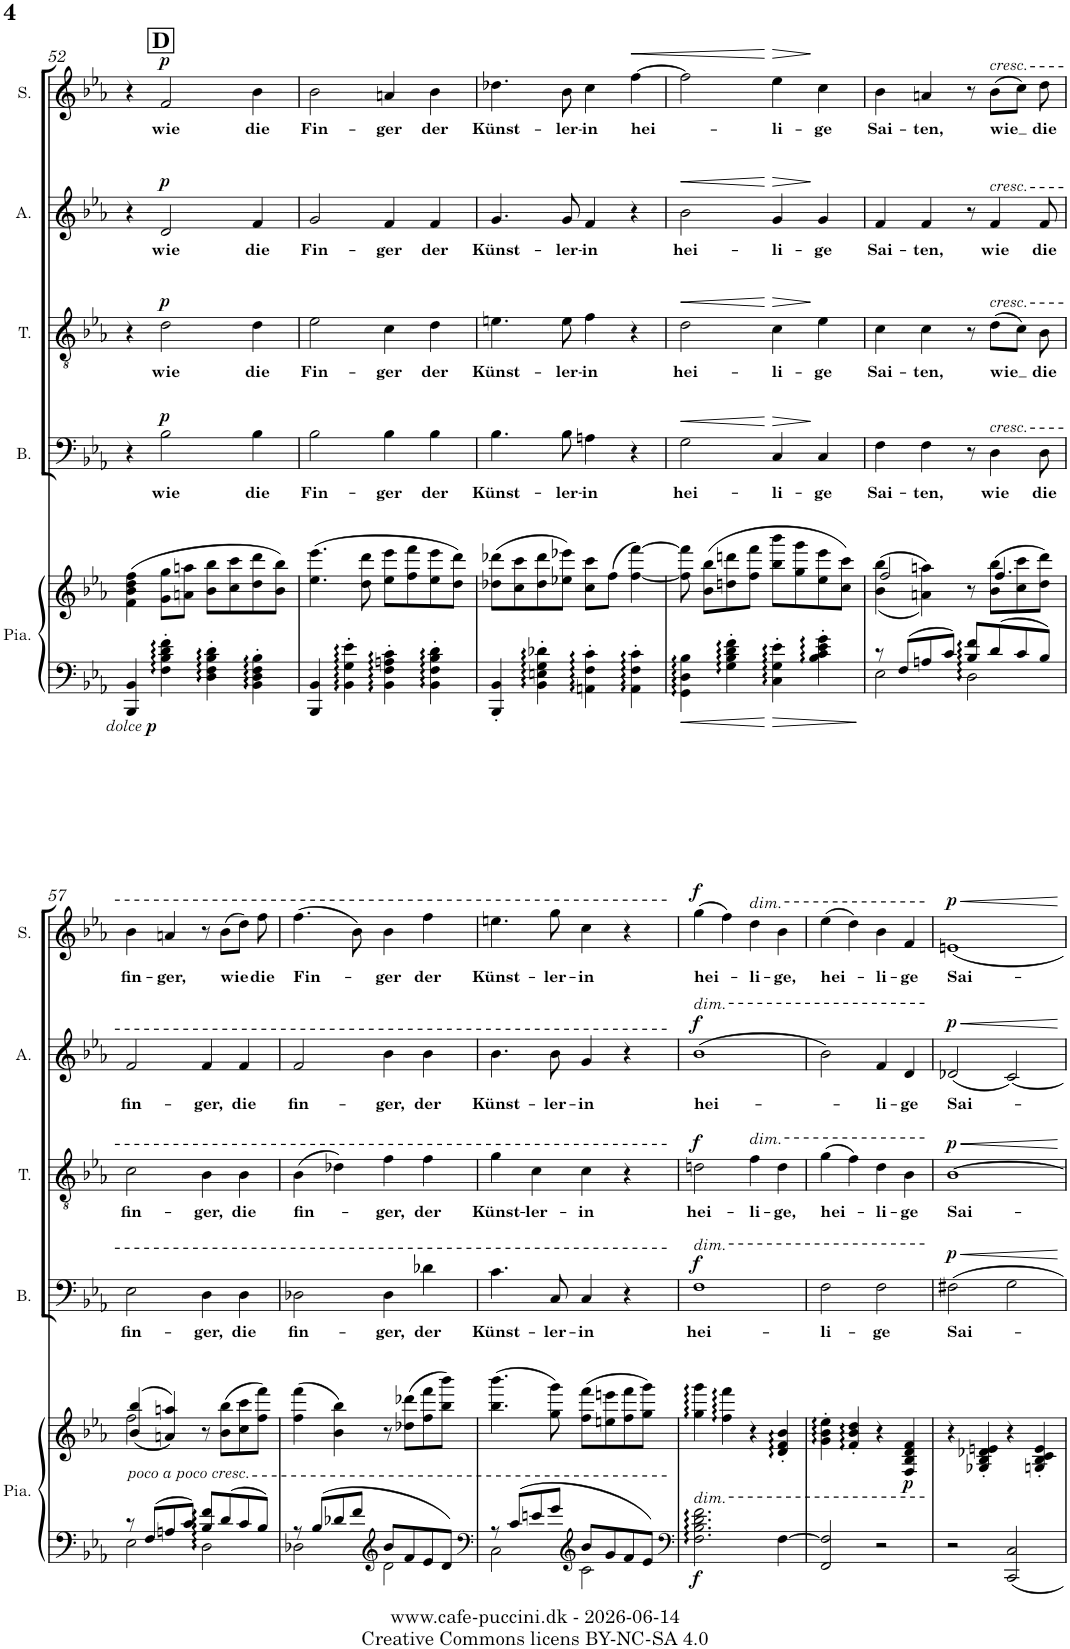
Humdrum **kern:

**kern	**kern	**dynam	**kern	**text	**dynam	**kern	**text	**dynam	**kern	**text	**dynam	**kern	**text	**dynam
*part5	*part5	*part5	*part4	*part4	*part4	*part3	*part3	*part3	*part2	*part2	*part2	*part1	*part1	*part1
*staff6	*staff5	*staff5/6	*staff4	*staff4	*staff4	*staff3	*staff3	*staff3	*staff2	*staff2	*staff2	*staff1	*staff1	*staff1
*I"Piano	*	*	*I"Basse	*	*	*I"Ténor	*	*	*I"Alto	*	*	*I"Soprano	*	*
*I'Pia.	*	*	*I'B.	*	*	*I'T.	*	*	*I'A.	*	*	*I'S.	*	*
!!LO:PB:g=z
*clefF4	*clefG2	*	*clefF4	*	*	*clefGv2	*	*	*clefG2	*	*	*clefG2	*	*
*k[b-e-a-]	*k[b-e-a-]	*	*k[b-e-a-]	*	*	*k[b-e-a-]	*	*	*k[b-e-a-]	*	*	*k[b-e-a-]	*	*
*M4/4	*M4/4	*	*M4/4	*	*	*M4/4	*	*	*M4/4	*	*	*M4/4	*	*
*met(c)	*met(c)	*	*met(c)	*	*	*met(c)	*	*	*met(c)	*	*	*met(c)	*	*
!!LO:REH:place=s1:a:B:cj:fs=14:t=D:qo=1
=52	=52	=52	=52	=52	=52	=52	=52	=52	=52	=52	=52	=52	=52	=52
!	!	!LO:DY:b=2	!	!	!	!	!	!	!	!	!	!	!	!
!	!	!LO:DY:n=1:b=2	!	!	!	!	!	!	!	!	!	!	!	!
4BBB-/ 4BB-/	(>4f\ 4b-\ 4dd\ 4ff\	other-dynamics p	4r	.	.	4r	.	.	4r	.	.	4r	.	.
!	!	!	!	!LO:LY:b	!LO:DY:a	!	!LO:LY:b	!LO:DY:a	!	!LO:LY:b	!LO:DY:a	!	!LO:LY:b	!LO:DY:a
4F\' 4B-\' 4d\' 4f\'	8g\ 8gg\L	.	2B-\	wie	p	2d\	wie	p	2d/	wie	p	2f/	wie	p
.	8an\ 8aan\J	.	.	.	.	.	.	.	.	.	.	.	.	.
4D\' 4F\' 4B-\' 4d\'	8b-\ 8bb-\L	.	.	.	.	.	.	.	.	.	.	.	.	.
.	8cc\ 8ccc\	.	.	.	.	.	.	.	.	.	.	.	.	.
!	!	!	!	!LO:LY:b	!	!	!LO:LY:b	!	!	!LO:LY:b	!	!	!LO:LY:b	!
4BB-\' 4D\' 4F\' 4B-\'	8dd\ 8ddd\	.	4B-\	die	.	4d\	die	.	4f/	die	.	4b-\	die	.
.	8b-\ 8bb-\J)	.	.	.	.	.	.	.	.	.	.	.	.	.
=53	=53	=53	=53	=53	=53	=53	=53	=53	=53	=53	=53	=53	=53	=53
!	!	!	!	!LO:LY:b	!	!	!LO:LY:b	!	!	!LO:LY:b	!	!	!LO:LY:b	!
4BBB-/ 4BB-/	(>4.ee-\ 4.eee-\	.	2B-\	Fin-	.	2e-\	Fin-	.	2g/	Fin-	.	2b-\	Fin-	.
4BB-\' 4G\' 4e-\'	.	.	.	.	.	.	.	.	.	.	.	.	.	.
.	8dd\ 8ddd\	.	.	.	.	.	.	.	.	.	.	.	.	.
!	!	!	!	!LO:LY:b	!	!	!LO:LY:b	!	!	!LO:LY:b	!	!	!LO:LY:b	!
4BB-\' 4F\' 4An\' 4c\'	8ee-\ 8eee-\L	.	4B-\	-ger	.	4c\	-ger	.	4f/	-ger	.	4an/	-ger	.
.	8ff\ 8fff\	.	.	.	.	.	.	.	.	.	.	.	.	.
!	!	!	!	!LO:LY:b	!	!	!LO:LY:b	!	!	!LO:LY:b	!	!	!LO:LY:b	!
4BB-\' 4F\' 4B-\' 4d\'	8ee-\ 8eee-\	.	4B-\	der	.	4d\	der	.	4f/	der	.	4b-\	der	.
.	8dd\ 8ddd\J)	.	.	.	.	.	.	.	.	.	.	.	.	.
=54	=54	=54	=54	=54	=54	=54	=54	=54	=54	=54	=54	=54	=54	=54
!	!	!	!	!LO:LY:b	!	!	!LO:LY:b	!	!	!LO:LY:b	!	!	!LO:LY:b	!
4BBB-/' 4BB-/'	(>8dd-X\ 8ddd-X\L	.	4.B-\	Künst-	.	4.en\	Künst-	.	4.g/	Künst-	.	4.dd-X\	Künst-	.
.	8cc\ 8ccc\	.	.	.	.	.	.	.	.	.	.	.	.	.
4BB-\' 4En\' 4G\' 4d-X\'	8dd-\ 8ddd-\	.	.	.	.	.	.	.	.	.	.	.	.	.
!	!	!	!	!LO:LY:b	!	!	!LO:LY:b	!	!	!LO:LY:b	!	!	!LO:LY:b	!
.	8ee-X\ 8eee-X\J)	.	8B-\	-ler-	.	8e\	-ler-	.	8g/	-ler-	.	8b-\	-ler-	.
!	!	!	!	!LO:LY:b	!	!	!LO:LY:b	!	!	!LO:LY:b	!	!	!LO:LY:b	!
4AAn\' 4F\' 4c\'	8cc\ 8ccc\L	.	4An\	-in	.	4f\	-in	.	4f/	-in	.	4cc\	-in	.
.	(>8ff\J	.	.	.	.	.	.	.	.	.	.	.	.	.
!	!	!	!	!	!	!	!	!	!	!	!	!	!LO:LY:b	!LO:HP:b
4AA\' 4F\' 4c\'	[4ff\ [4fff\)	.	4r	.	.	4r	.	.	4r	.	.	[4ff\	hei-	<
=55	=55	=55	=55	=55	=55	=55	=55	=55	=55	=55	=55	=55	=55	=55
!	!	!	!	!LO:LY:b	!LO:HP:b	!	!LO:LY:b	!LO:HP:b	!	!LO:LY:b	!LO:HP:b	!	!	!
4GG\ 4D\ 4B-\	8ff\] 8fff\]	.	2G\	hei-	<	2d\	hei-	<	2b-\	hei-	<	2ff\]	.	.
.	(>8b-\ 8bb-\L	.	.	.	.	.	.	.	.	.	.	.	.	.
4G\' 4B-\' 4d\' 4f\'	8ddn\ 8dddn\	.	.	.	.	.	.	.	.	.	.	.	.	.
.	8ff\ 8fff\J	.	.	.	.	.	.	.	.	.	.	.	.	.
!	!	!	!	!LO:LY:b	!LO:HP:n=1:b	!	!LO:LY:b	!LO:HP:n=1:b	!	!LO:LY:b	!LO:HP:n=1:b	!	!LO:LY:b	!LO:HP:n=1:b
4C\' 4G\' 4e-\'	8bb-\ 8bbb-\L	.	4C/	-li-	[ >	4c\	-li-	[ >	4g/	-li-	[ >	4ee-\	-li-	[ >
.	8gg\ 8ggg\	.	.	.	.	.	.	.	.	.	.	.	.	.
!	!	!	!	!LO:LY:b	!	!	!LO:LY:b	!	!	!LO:LY:b	!	!	!LO:LY:b	!
4B-\' 4c\' 4e-\' 4g\'	8ee-\ 8eee-\	.	4C/	-ge	]	4e-\	-ge	]	4g/	-ge	]	4cc\	-ge	]
.	8cc\ 8ccc\J)	.	.	.	.	.	.	.	.	.	.	.	.	.
=56	=56	=56	=56	=56	=56	=56	=56	=56	=56	=56	=56	=56	=56	=56
*^	*^	*	*	*	*	*	*	*	*	*	*	*	*	*
*	*^	*	*	*	*	*	*	*	*	*	*	*	*	*	*	*
!	!	!	!	!	!	!	!LO:LY:b	!	!	!LO:LY:b	!	!	!LO:LY:b	!	!	!LO:LY:b	!
8r	2E-\	2ryy	2ff/	(>(<4b-\ 4bb-\	.	4F\	Sai-	.	4c\	Sai-	.	4f/	Sai-	.	4b-\	Sai-	.
8F/L	.	.	.	.	.	.	.	.	.	.	.	.	.	.	.	.	.
!	!	!	!	!	!	!	!LO:LY:b	!	!	!LO:LY:b	!	!	!LO:LY:b	!	!	!LO:LY:b	!
8An/	.	.	.	4an\ 4aan\))	.	4F\	-ten,	.	4c\	-ten,	.	4f/	-ten,	.	4an/	-ten,	.
8c/J	.	.	.	.	.	.	.	.	.	.	.	.	.	.	.	.	.
8B-/ 8f/L	2D\	2D 2B- 2f	8r	8ryy	.	8r	.	.	8r	.	.	8r	.	.	8r	.	.
!	!	!	!	!	!	!	!	!	!	!	!	!	!	!	!LO:TX:a:t=cresc.	!	!
!	!	!	!	!	!	!	!	!	!	!	!	!LO:TX:a:t=cresc.	!	!	!	!	!
!	!	!	!	!	!	!	!	!	!LO:TX:a:t=cresc.	!	!	!	!	!	!	!	!
!	!	!	!	!	!	!LO:TX:a:t=cresc.	!	!	!	!	!	!	!	!	!	!	!
!	!	!	!	!	!	!	!LO:LY:b	!	!	!LO:LY:b	!	!	!LO:LY:b	!	!	!LO:LY:b	!
8d/	.	.	4.ff/	(>8b-\ 8bb-\L	.	4D\	wie	.	(>8d\L	wie	.	4f/	wie	.	(>8b-\L	wie	.
8c/	.	.	.	8cc\ 8ccc\	.	.	.	.	8c\J)	.	.	.	.	.	8cc\J)	.	.
!	!	!	!	!	!	!	!LO:LY:b	!	!	!LO:LY:b	!	!	!LO:LY:b	!	!	!LO:LY:b	!
8B-/J	.	.	.	8dd\ 8ddd\J)	.	8D\	die	.	8B-\	die	.	8f/	die	.	8dd\	die	.
!!LO:LB:g=z
=57	=57	=57	=57	=57	=57	=57	=57	=57	=57	=57	=57	=57	=57	=57	=57	=57	=57
!LO:TX:a:t=poco a poco cresc.	!	!	!	!	!	!	!	!	!	!	!	!	!	!	!	!	!
!	!	!	!	!	!	!	!LO:LY:b	!	!	!LO:LY:b	!	!	!LO:LY:b	!	!	!LO:LY:b	!
8r	2E-\	2ryy	(>(<4b-/ 4bb-/	2ff\	.	2E-\	fin-	.	2c\	fin-	.	2f/	fin-	.	4b-\	fin-	.
8F/L	.	.	.	.	.	.	.	.	.	.	.	.	.	.	.	.	.
!	!	!	!	!	!	!	!	!	!	!	!	!	!	!	!	!LO:LY:b	!
8An/	.	.	4an/ 4aan/))	.	.	.	.	.	.	.	.	.	.	.	4an/	-ger,	.
8c/J	.	.	.	.	.	.	.	.	.	.	.	.	.	.	.	.	.
!	!	!	!	!	!	!	!LO:LY:b	!	!	!LO:LY:b	!	!	!LO:LY:b	!	!	!	!
8B-/ 8f/L	2D\	2D 2B- 2f	8r	8ryy	.	4D\	-ger,	.	4B-\	-ger,	.	4f/	-ger,	.	8r	.	.
!	!	!	!	!	!	!	!	!	!	!	!	!	!	!	!	!LO:LY:b	!
8d/	.	.	(>8b-\ 8bb-\L	4.ryy	.	.	.	.	.	.	.	.	.	.	(>8b-\L	wie	.
!	!	!	!	!	!	!	!LO:LY:b	!	!	!LO:LY:b	!	!	!LO:LY:b	!	!	!	!
8c/	.	.	8cc\ 8ccc\	.	.	4D\	die	.	4B-\	die	.	4f/	die	.	8dd\J)	.	.
!	!	!	!	!	!	!	!	!	!	!	!	!	!	!	!	!LO:LY:b	!
8B-/J	.	.	8ff\ 8fff\J)	.	.	.	.	.	.	.	.	.	.	.	8ff\	die	.
*	*v	*v	*	*	*	*	*	*	*	*	*	*	*	*	*	*	*
*	*	*v	*v	*	*	*	*	*	*	*	*	*	*	*	*	*
=58	=58	=58	=58	=58	=58	=58	=58	=58	=58	=58	=58	=58	=58	=58	=58
!	!	!	!	!	!LO:LY:b	!	!	!LO:LY:b	!	!	!LO:LY:b	!	!	!LO:LY:b	!
8r	2D-X\	(>4ff\ 4fff\	.	2D-X\	fin-	.	(>4B-\	fin-	.	2f/	fin-	.	(>4.ff\	Fin-	.
8B-/L	.	.	.	.	.	.	.	.	.	.	.	.	.	.	.
8d-X/	.	4b-\ 4bb-\)	.	.	.	.	4d-X\)	.	.	.	.	.	.	.	.
8f/J	.	.	.	.	.	.	.	.	.	.	.	.	8b-\)	.	.
*clefG2	*	*	*	*	*	*	*	*	*	*	*	*	*	*	*
!	!	!	!	!	!LO:LY:b	!	!	!LO:LY:b	!	!	!LO:LY:b	!	!	!LO:LY:b	!
8b-/L	2d-\	8r	.	4D-\	-ger,	.	4f\	-ger,	.	4b-\	-ger,	.	4b-\	-ger	.
8f/	.	(>8dd-X\ 8ddd-X\L	.	.	.	.	.	.	.	.	.	.	.	.	.
!	!	!	!	!	!LO:LY:b	!	!	!LO:LY:b	!	!	!LO:LY:b	!	!	!LO:LY:b	!
8e-/	.	8ff\ 8fff\	.	4d-X\	der	.	4f\	der	.	4b-\	der	.	4ff\	der	.
8d-/J	.	8bb-\ 8bbb-\J)	.	.	.	.	.	.	.	.	.	.	.	.	.
=59	=59	=59	=59	=59	=59	=59	=59	=59	=59	=59	=59	=59	=59	=59	=59
*clefF4	*	*	*	*	*	*	*	*	*	*	*	*	*	*	*
!	!	!	!	!	!LO:LY:b	!	!	!LO:LY:b	!	!	!LO:LY:b	!	!	!LO:LY:b	!
8r	2C\	(>4.bb-\ 4.bbb-\	.	4.c\	Künst-	.	4g\	Künst-	.	4.b-\	Künst-	.	4.een\	Künst-	.
8c/L	.	.	.	.	.	.	.	.	.	.	.	.	.	.	.
!	!	!	!	!	!	!	!	!LO:LY:b	!	!	!	!	!	!	!
8en/	.	.	.	.	.	.	4c\	-ler-	.	.	.	.	.	.	.
!	!	!	!	!	!LO:LY:b	!	!	!	!	!	!LO:LY:b	!	!	!LO:LY:b	!
8g/J	.	8gg\ 8ggg\)	.	8C/	-ler-	.	.	.	.	8b-\	-ler-	.	8gg\	-ler-	.
*clefG2	*	*	*	*	*	*	*	*	*	*	*	*	*	*	*
!	!	!	!	!	!LO:LY:b	!	!	!LO:LY:b	!	!	!LO:LY:b	!	!	!LO:LY:b	!
8b-/L	2c\	(>8ff\ 8fff\L	.	4C/	-in	.	4c\	-in	.	4g/	-in	.	4cc\	-in	.
8g/	.	8een\ 8eeen\	.	.	.	.	.	.	.	.	.	.	.	.	.
8f/	.	8ff\ 8fff\	.	4r	.	.	4r	.	.	4r	.	.	4r	.	.
8e/J	.	8gg\ 8ggg\J)	.	.	.	.	.	.	.	.	.	.	.	.	.
*v	*v	*	*	*	*	*	*	*	*	*	*	*	*	*	*
=60	=60	=60	=60	=60	=60	=60	=60	=60	=60	=60	=60	=60	=60	=60
*clefF4	*	*	*	*	*	*	*	*	*	*	*	*	*	*
!	!	!	!	!	!	!	!	!	!LO:TX:a:t=dim.	!	!	!	!	!
!	!	!	!LO:TX:a:t=dim.	!	!	!	!	!	!	!	!	!	!	!
!LO:TX:a:t=dim.	!	!	!	!	!	!	!	!	!	!	!	!	!	!
!	!	!LO:DY:b=2	!	!LO:LY:b	!LO:DY:a	!	!LO:LY:b	!LO:DY:a	!	!LO:LY:b	!LO:DY:a	!	!LO:LY:b	!LO:DY:a
2.F\: 2.B-\: 2.d\: 2.f\:	4gg\ 4ggg\	f	1F	hei-	f	2dn\	hei-	f	(>1b-	hei-	f	(>4gg\	hei-	f
.	4ff\ 4fff\	.	.	.	.	.	.	.	.	.	.	4ff\)	.	.
!	!	!	!	!	!	!	!	!	!	!	!	!LO:TX:a:t=dim.	!	!
!	!	!	!	!	!	!LO:TX:a:t=dim.	!	!	!	!	!	!	!	!
!	!	!	!	!	!	!	!LO:LY:b	!	!	!	!	!	!LO:LY:b	!
.	4r	.	.	.	.	4f\	-li-	.	.	.	.	4dd\	-li-	.
!	!	!	!	!	!	!	!LO:LY:b	!	!	!	!	!	!LO:LY:b	!
[4F\	4d/' 4f/' 4b-/'	.	.	.	.	4d\	-ge,	.	.	.	.	4b-\	-ge,	.
=61	=61	=61	=61	=61	=61	=61	=61	=61	=61	=61	=61	=61	=61	=61
!	!	!	!	!LO:LY:b	!	!	!LO:LY:b	!	!	!	!	!	!LO:LY:b	!
2FF/ 2F/]	4g\' 4b-\' 4ee-\'	.	2F\	-li-	.	(>4g\	hei-	.	2b-\)	.	.	(>4ee-\	hei-	.
.	4f/' 4b-/' 4dd/'	.	.	.	.	4f\)	.	.	.	.	.	4dd\)	.	.
!	!	!	!	!LO:LY:b	!	!	!LO:LY:b	!	!	!LO:LY:b	!	!	!LO:LY:b	!
2r	4r	.	2F\	-ge	.	4d\	-li-	.	4f/	-li-	.	4b-\	-li-	.
!	!	!LO:DY:b	!	!	!	!	!LO:LY:b	!	!	!LO:LY:b	!	!	!LO:LY:b	!
.	4F/ 4B-/ 4d/ 4f/	p	.	.	.	4B-\	-ge	.	4d/	-ge	.	4f/	-ge	.
=62	=62	=62	=62	=62	=62	=62	=62	=62	=62	=62	=62	=62	=62	=62
!	!	!	!	!LO:LY:b	!LO:HP:b	!	!LO:LY:b	!LO:HP:b	!	!LO:LY:b	!LO:HP:b	!	!LO:LY:b	!LO:HP:b
!	!	!	!	!	!LO:DY:n=1:a	!	!	!LO:DY:n=1:a	!	!	!LO:DY:n=1:a	!	!	!LO:DY:n=1:a
2r	4r	.	2F#X\	Sai-	< p	[1B-	Sai-	< p	(<2d-X/	Sai-	< p	1en	Sai-	< p
.	4G-X/' 4B-/' 4d-X/' 4en/'	.	.	.	.	.	.	.	.	.	.	.	.	.
2CC/ 2C/	4r	.	2G\	.	.	.	.	.	[2c/)	.	.	.	.	.
.	4Gn/' 4B-/' 4c/' 4e/'	.	.	.	.	.	.	.	.	.	.	.	.	.
.	.	.	.	.	[	.	.	[	.	.	[	.	.	[
=	=	=	=	=	=	=	=	=	=	=	=	=	=	=
*-	*-	*-	*-	*-	*-	*-	*-	*-	*-	*-	*-	*-	*-	*-
